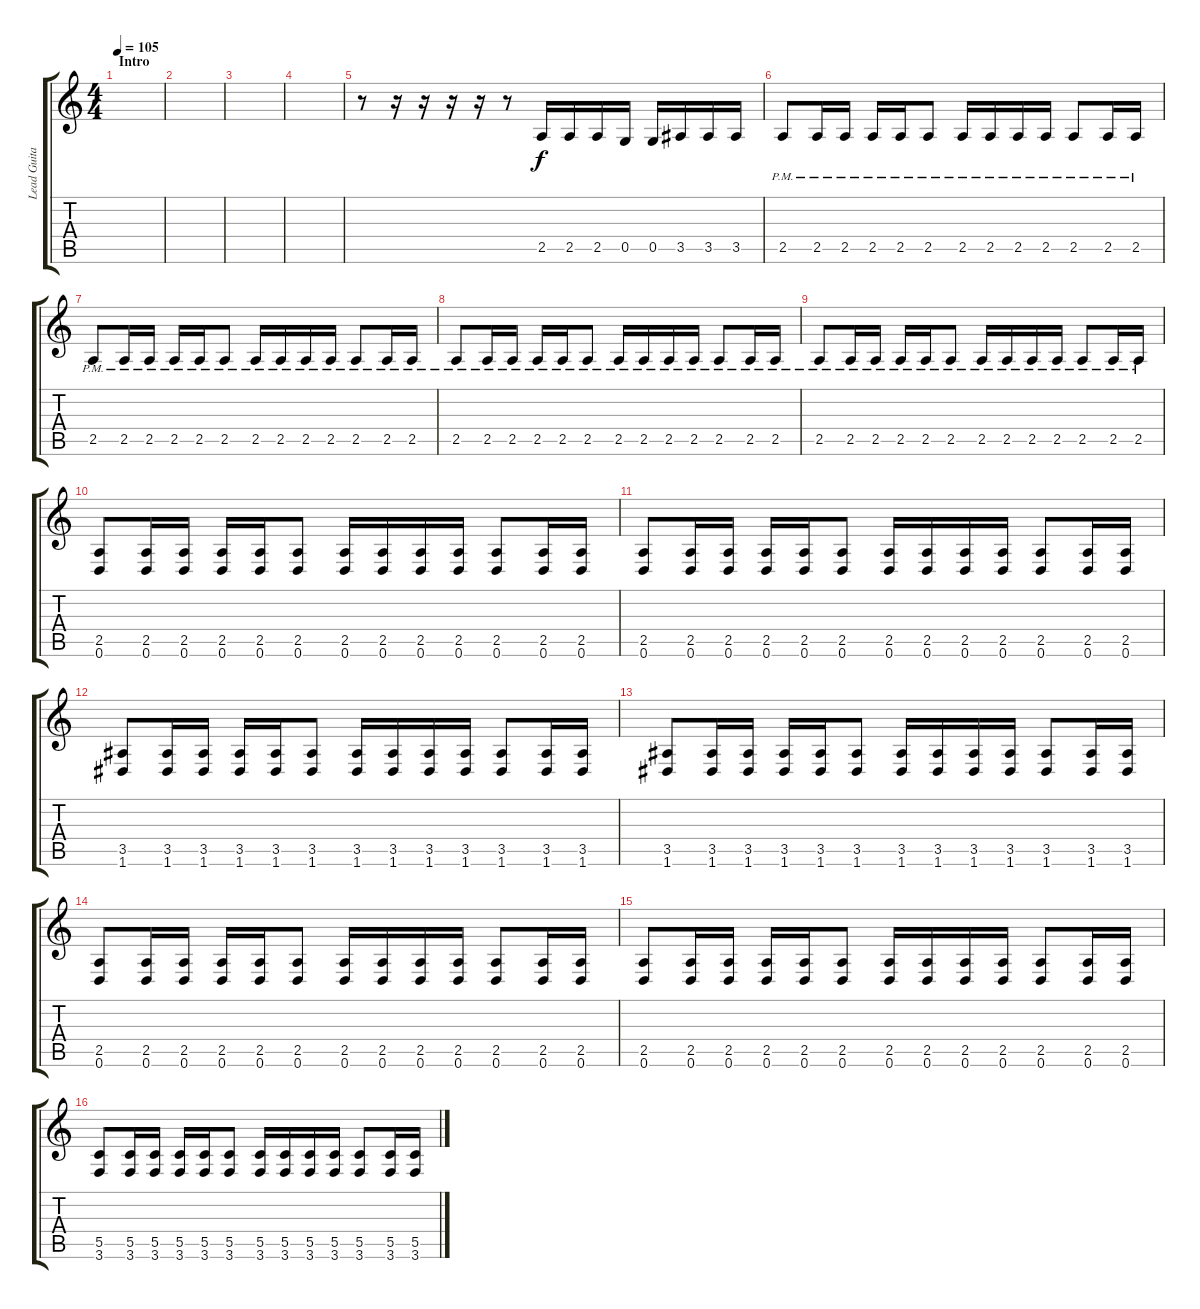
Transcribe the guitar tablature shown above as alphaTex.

\track ("Lead Guitar / K!m" "Lead Guita") {instrument distortionguitar}
\staff {score tabs}
\tuning (D4 A3 F3 C3 G2 D2) {hide}
\ts (4 4)
\section ("" "Intro")
\tempo 105
\clef g2
\ks c
|
|
|
|
r.8 r.16 r.16 r.16 r.16 r.8 2.5.16 2.5.16 2.5.16 0.5.16 0.5.16 3.5.16 3.5.16 3.5.16 |
2.5{pm}.8 2.5{pm}.16 2.5{pm}.16 2.5{pm}.16 2.5{pm}.16 2.5{pm}.8 2.5{pm}.16 2.5{pm}.16 2.5{pm}.16 2.5{pm}.16 2.5{pm}.8 2.5{pm}.16 2.5{pm}.16 |
2.5{pm}.8 2.5{pm}.16 2.5{pm}.16 2.5{pm}.16 2.5{pm}.16 2.5{pm}.8 2.5{pm}.16 2.5{pm}.16 2.5{pm}.16 2.5{pm}.16 2.5{pm}.8 2.5{pm}.16 2.5{pm}.16 |
2.5{pm}.8 2.5{pm}.16 2.5{pm}.16 2.5{pm}.16 2.5{pm}.16 2.5{pm}.8 2.5{pm}.16 2.5{pm}.16 2.5{pm}.16 2.5{pm}.16 2.5{pm}.8 2.5{pm}.16 2.5{pm}.16 |
2.5{pm}.8 2.5{pm}.16 2.5{pm}.16 2.5{pm}.16 2.5{pm}.16 2.5{pm}.8 2.5{pm}.16 2.5{pm}.16 2.5{pm}.16 2.5{pm}.16 2.5{pm}.8 2.5{pm}.16 2.5{pm}.16 |
(2.5 0.6).8 (2.5 0.6).16 (2.5 0.6).16 (2.5 0.6).16 (2.5 0.6).16 (2.5 0.6).8 (2.5 0.6).16 (2.5 0.6).16 (2.5 0.6).16 (2.5 0.6).16 (2.5 0.6).8 (2.5 0.6).16 (2.5 0.6).16 |
(2.5 0.6).8 (2.5 0.6).16 (2.5 0.6).16 (2.5 0.6).16 (2.5 0.6).16 (2.5 0.6).8 (2.5 0.6).16 (2.5 0.6).16 (2.5 0.6).16 (2.5 0.6).16 (2.5 0.6).8 (2.5 0.6).16 (2.5 0.6).16 |
(3.5 1.6).8 (3.5 1.6).16 (3.5 1.6).16 (3.5 1.6).16 (3.5 1.6).16 (3.5 1.6).8 (3.5 1.6).16 (3.5 1.6).16 (3.5 1.6).16 (3.5 1.6).16 (3.5 1.6).8 (3.5 1.6).16 (3.5 1.6).16 |
(3.5 1.6).8 (3.5 1.6).16 (3.5 1.6).16 (3.5 1.6).16 (3.5 1.6).16 (3.5 1.6).8 (3.5 1.6).16 (3.5 1.6).16 (3.5 1.6).16 (3.5 1.6).16 (3.5 1.6).8 (3.5 1.6).16 (3.5 1.6).16 |
(2.5 0.6).8 (2.5 0.6).16 (2.5 0.6).16 (2.5 0.6).16 (2.5 0.6).16 (2.5 0.6).8 (2.5 0.6).16 (2.5 0.6).16 (2.5 0.6).16 (2.5 0.6).16 (2.5 0.6).8 (2.5 0.6).16 (2.5 0.6).16 |
(2.5 0.6).8 (2.5 0.6).16 (2.5 0.6).16 (2.5 0.6).16 (2.5 0.6).16 (2.5 0.6).8 (2.5 0.6).16 (2.5 0.6).16 (2.5 0.6).16 (2.5 0.6).16 (2.5 0.6).8 (2.5 0.6).16 (2.5 0.6).16 |
(5.5 3.6).8 (5.5 3.6).16 (5.5 3.6).16 (5.5 3.6).16 (5.5 3.6).16 (5.5 3.6).8 (5.5 3.6).16 (5.5 3.6).16 (5.5 3.6).16 (5.5 3.6).16 (5.5 3.6).8 (5.5 3.6).16 (5.5 3.6).16
